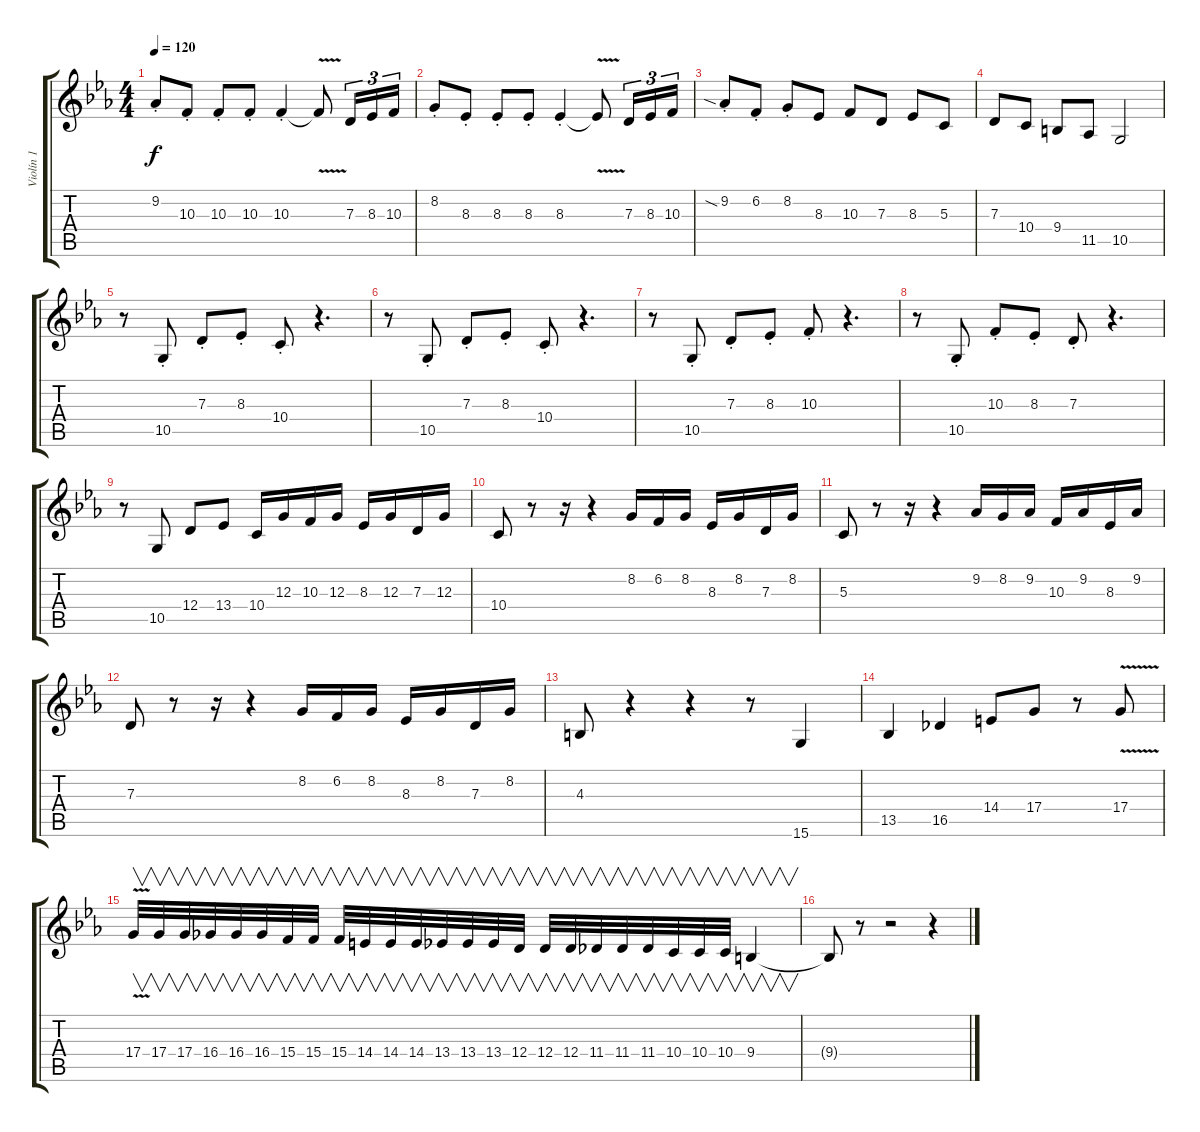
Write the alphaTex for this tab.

\track ("Violín 1" "Violín 1") {instrument violin}
\staff {score tabs}
\tuning (E4 B3 G3 D3 A2 E2) {hide}
\ts (4 4)
\tempo 120
\clef g2
\ks eb
9.2{st}.8{dy f} 10.3{st}.8 10.3{st}.8 10.3{st}.8 10.3{st}.4 10.3{v t}.8 7.3.16{tu (3 2)} 8.3.16{tu (3 2)} 10.3.16{tu (3 2)} |
8.2{st}.8 8.3{st}.8 8.3{st}.8 8.3{st}.8 8.3{st}.4 8.3{v t}.8 7.3.16{tu (3 2)} 8.3.16{tu (3 2)} 10.3.16{tu (3 2)} |
9.2{sia st}.8 6.2{st}.8 8.2{st}.8 8.3.8 10.3.8 7.3.8 8.3.8 5.3.8 |
7.3.8 10.4.8 9.4.8 11.5.8 10.5.2 |
r.8 10.5{st}.8 7.3{st}.8 8.3{st}.8 10.4{st}.8 r.4{d} |
r.8 10.5{st}.8 7.3{st}.8 8.3{st}.8 10.4{st}.8 r.4{d} |
r.8 10.5{st}.8 7.3{st}.8 8.3{st}.8 10.3{st}.8 r.4{d} |
r.8 10.5{st}.8 10.3{st}.8 8.3{st}.8 7.3{st}.8 r.4{d} |
r.8 10.5.8 12.4.8 13.4.8 10.4.16 12.3.16 10.3.16 12.3.16 8.3.16 12.3.16 7.3.16 12.3.16 |
10.4.8 r.8 r.16 r.4 8.2.16 6.2.16 8.2.16 8.3.16 8.2.16 7.3.16 8.2.16 |
5.3.8 r.8 r.16 r.4 9.2.16 8.2.16 9.2.16 10.3.16 9.2.16 8.3.16 9.2.16 |
7.3.8 r.8 r.16 r.4 8.2.16 6.2.16 8.2.16 8.3.16 8.2.16 7.3.16 8.2.16 |
4.3.8 r.4 r.4 r.8 15.6.4 |
13.5.4 16.5.4 14.4.8 17.4.8 r.8 17.4{v}.8 |
17.4{v}.32{v} 17.4.32{v} 17.4.32{v} 16.4.32{v} 16.4.32{v} 16.4.32{v} 15.4.32{v} 15.4.32{v} 15.4.32{v} 14.4.32{v} 14.4.32{v} 14.4.32{v} 13.4.32{v} 13.4.32{v} 13.4.32{v} 12.4.32{v} 12.4.32{v} 12.4.32{v} 11.4.32{v} 11.4.32{v} 11.4.32{v} 10.4.32{v} 10.4.32{v} 10.4.32{v} 9.4.4{v} |
9.4{t}.8 r.8 r.2 r.4
